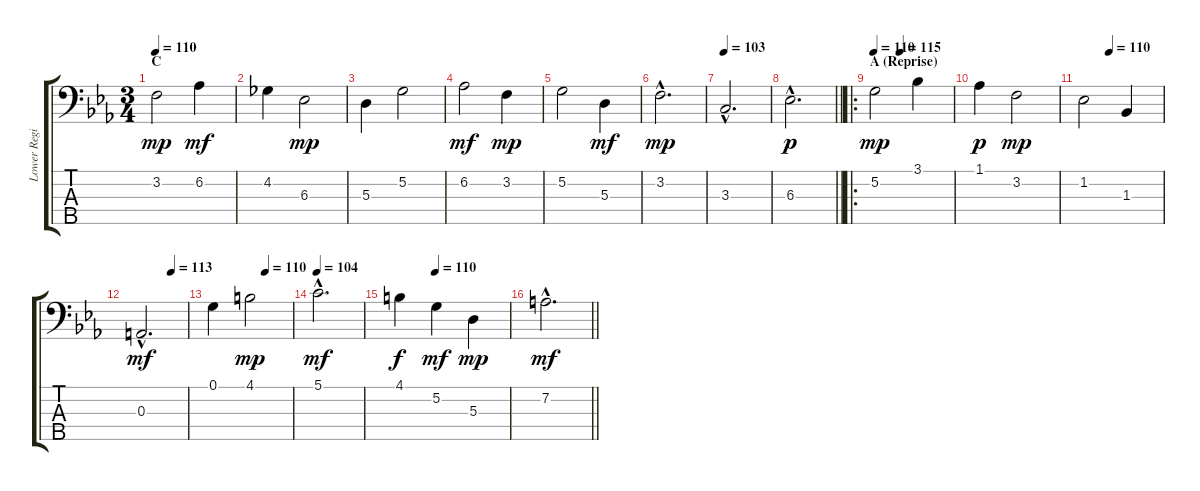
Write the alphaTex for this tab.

\track ("Lower Register" "Lower Regi") {instrument contrabass}
\staff {score tabs}
\tuning (G2 D2 A1 E1 B0) {hide}
\ts (3 4)
\section ("" "C")
\tempo 110
\clef f4
\ks cminor
3.2.2{dy mp} 6.2.4{dy mf} |
4.2.4 6.3.2{dy mp} |
5.3.4 5.2.2 |
6.2.2{dy mf} 3.2.4{dy mp} |
5.2.2 5.3.4{dy mf} |
3.2{hac}.2{d dy mp} |
\tempo 103
3.3{hac}.2{d} |
\barLineRight lightlight
6.3{hac}.2{d dy p} |
\ro
\section ("" "A (Reprise)")
\tempo 110
\tempo (115 0.3333333333333333)
5.2.2{dy mp} 3.1.4 |
1.1.4{dy p} 3.2.2{dy mp} |
\tempo (110 0.3333333333333333)
1.2.2 1.3.4 |
\tempo (113 0.6666666666666666)
0.3{hac}.2{d dy mf} |
\tempo (110 0.6666666666666666)
0.1.4 4.1.2{dy mp} |
\tempo 104
5.1{hac}.2{d dy mf} |
\tempo (110 0.3333333333333333)
4.1.4{dy f} 5.2.4{dy mf} 5.3.4{dy mp} |
\barLineRight lightlight
7.2{hac}.2{d dy mf}
